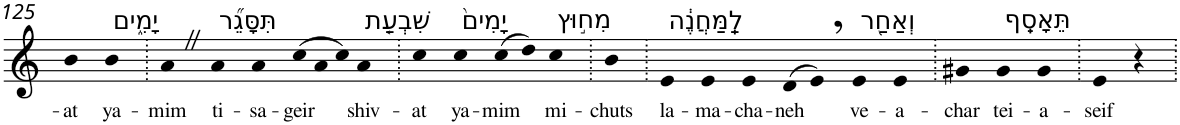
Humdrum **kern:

**kern	**text
*part1	*part1
*staff1	*staff1
*I"Piano	*
*I'Pno	*
!!LO:PB:g=z
*clefG2	*
*k[]	*
=125	=125
!	!LO:LY:b
4b	-at
!LO:TX:a:t=יָמִ֑ים	!
!	!LO:LY:b
4b	ya-
=126.	=126.
!	!LO:LY:b
4aZ	-mim
!LO:TX:a:t=תִּסָּגֵ֞ר	!
!	!LO:LY:b
4a	ti-
!	!LO:LY:b
4a	-sa-
*Xtuplet	*
!	!LO:LY:b
(>12cc	-geir
12a	.
12cc)	.
!LO:TX:a:t=שִׁבְעַ֤ת	!
!	!LO:LY:b
4a	shiv-
=127.	=127.
!	!LO:LY:b
4cc	-at
!LO:TX:a:t=יָמִים֙	!
!	!LO:LY:b
4cc	ya-
!	!LO:LY:b
(>8cc	-mim
8dd)	.
!LO:TX:a:t=מִח֣וּץ	!
!	!LO:LY:b
4cc	mi-
=128.	=128.
!	!LO:LY:b
4b	-chuts
=129.	=129.
!LO:TX:a:t=לַֽמַּחֲנֶ֔ה	!
!	!LO:LY:b
4e	la-
!	!LO:LY:b
4e	-ma-
!	!LO:LY:b
4e	-cha-
!	!LO:LY:b
(>8d	-neh
8e,)	.
!LO:TX:a:t=וְאַחַ֖ר	!
!	!LO:LY:b
4e	ve-
!	!LO:LY:b
4e	-a-
=130.	=130.
!	!LO:LY:b
4g#X	-char
!LO:TX:a:t=תֵּאָסֵֽף	!
!	!LO:LY:b
4g#	tei-
!	!LO:LY:b
4g#	-a-
=131.	=131.
!	!LO:LY:b
4e	-seif
4r	.
=.	=.
*-	*-
